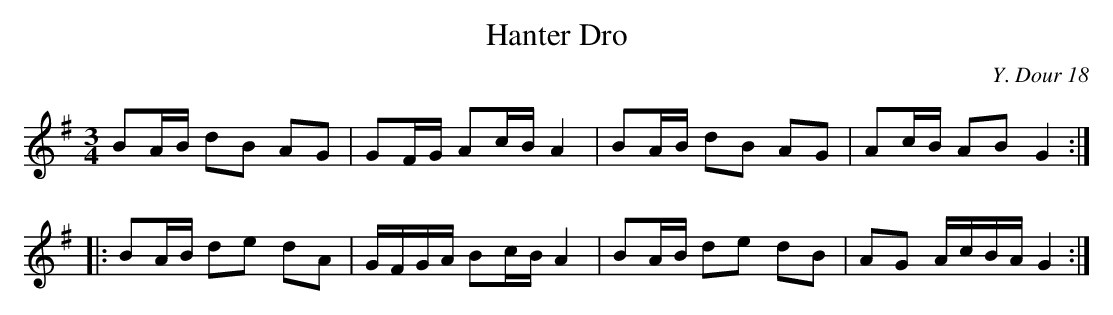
X:1
T:Hanter Dro
C:Y. Dour 18
M:3/4
L:1/16
K:G
B2AB d2B2 A2G2|G2FG A2cB A4|\
B2AB d2B2 A2G2|A2cB A2B2 G4:|
|:B2AB d2e2 d2A2|GFGA B2cB A4|\
B2AB d2e2 d2B2|A2G2 AcBA G4:|
